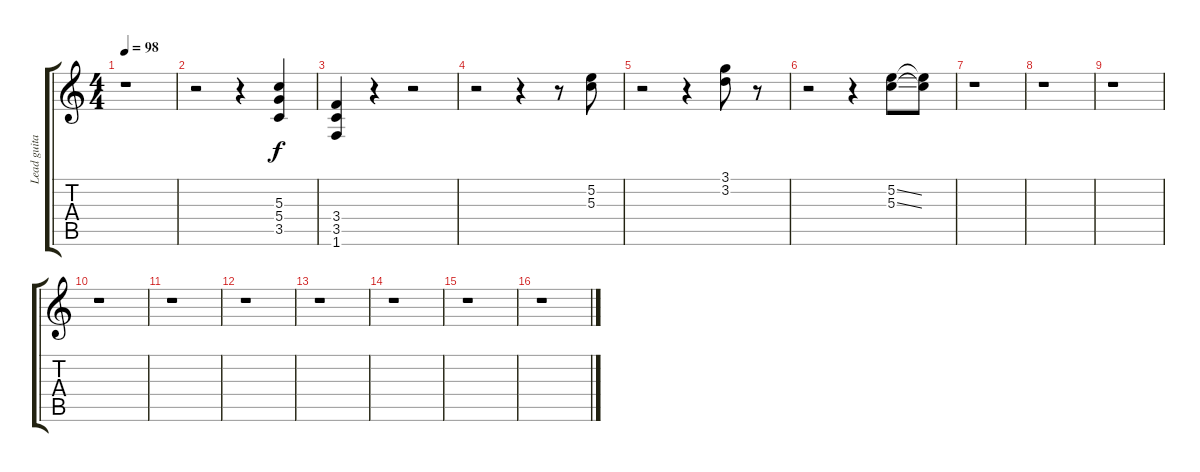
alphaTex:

\track ("Lead guitar" "Lead guita") {instrument distortionguitar}
\staff {score tabs}
\tuning (E4 B3 G3 D3 A2 E2) {hide}
\ts (4 4)
\tempo 98
\clef g2
\ks c
r.1{dy f} |
r.2 r.4 (5.3 5.4 3.5).4 |
(3.4 3.5 1.6).4 r.4 r.2 |
r.2 r.4 r.8 (5.2 5.3).8 |
r.2 r.4 (3.1 3.2).8 r.8 |
r.2 r.4 (5.2{ss} 5.3{ss}).8 (5.2{t} 5.3{t}).8 |
r.1 |
r.1 |
r.1 |
r.1 |
r.1 |
r.1 |
r.1 |
r.1 |
r.1 |
r.1
